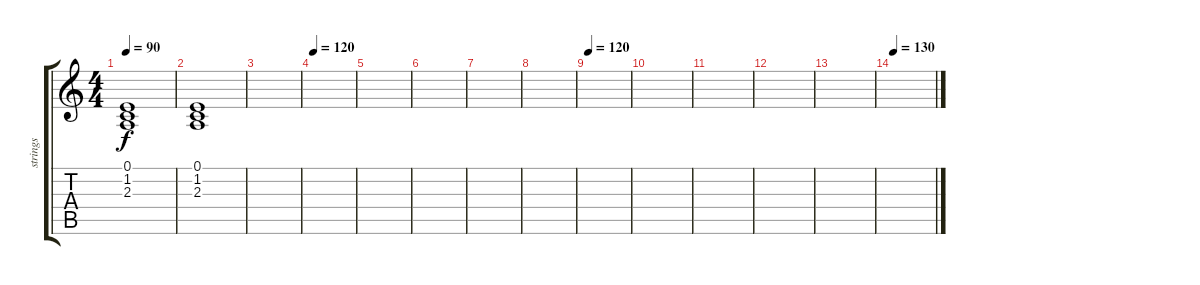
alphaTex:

\track ("strings" "strings") {instrument stringensemble1}
\staff {score tabs}
\tuning (E4 B3 G3 D3 A2 E2) {hide}
\ts (4 4)
\tempo 90
\clef g2
\ks c
(0.1 1.2 2.3).1{dy f} |
(0.1 1.2 2.3).1 |
|
\tempo 120
|
|
|
|
|
\tempo 120
|
|
|
|
|
\tempo 130
